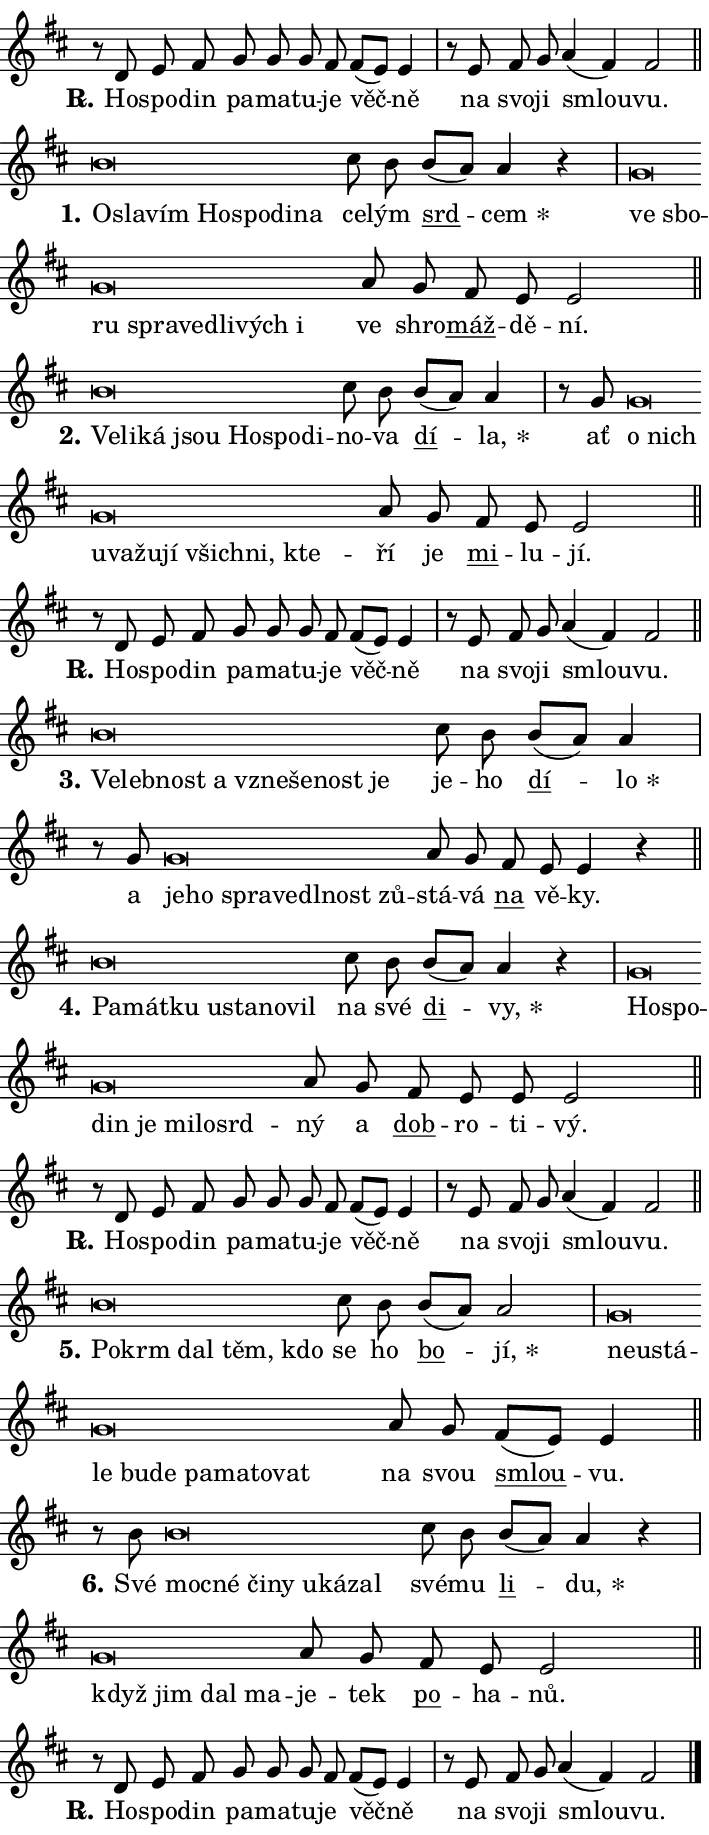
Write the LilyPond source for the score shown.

\version "2.24.0"
\header { tagline = "" }
\paper {
  indent = 0\cm
  top-margin = 0\cm
  right-margin = 0.13\cm % to fit lyric hyphens
  bottom-margin = 0\cm
  left-margin = 0\cm
  paper-width = 12\cm
  page-breaking = #ly:one-page-breaking
  system-system-spacing.basic-distance = #11
  score-system-spacing.basic-distance = #11
  ragged-last = ##f
}


%% Author: Thomas Morley
%% https://lists.gnu.org/archive/html/lilypond-user/2020-05/msg00002.html
#(define (line-position grob)
"Returns position of @var[grob} in current system:
   @code{'start}, if at first time-step
   @code{'end}, if at last time-step
   @code{'middle} otherwise
"
  (let* ((col (ly:item-get-column grob))
         (ln (ly:grob-object col 'left-neighbor))
         (rn (ly:grob-object col 'right-neighbor))
         (col-to-check-left (if (ly:grob? ln) ln col))
         (col-to-check-right (if (ly:grob? rn) rn col))
         (break-dir-left
           (and
             (ly:grob-property col-to-check-left 'non-musical #f)
             (ly:item-break-dir col-to-check-left)))
         (break-dir-right
           (and
             (ly:grob-property col-to-check-right 'non-musical #f)
             (ly:item-break-dir col-to-check-right))))
        (cond ((eqv? 1 break-dir-left) 'start)
              ((eqv? -1 break-dir-right) 'end)
              (else 'middle))))

#(define (tranparent-at-line-position vctor)
  (lambda (grob)
  "Relying on @code{line-position} select the relevant enry from @var{vctor}.
Used to determine transparency,"
    (case (line-position grob)
      ((end) (not (vector-ref vctor 0)))
      ((middle) (not (vector-ref vctor 1)))
      ((start) (not (vector-ref vctor 2))))))

noteHeadBreakVisibility =
#(define-music-function (break-visibility)(vector?)
"Makes @code{NoteHead}s transparent relying on @var{break-visibility}"
#{
  \override NoteHead.transparent =
    #(tranparent-at-line-position break-visibility)
#})

#(define delete-ledgers-for-transparent-note-heads
  (lambda (grob)
    "Reads whether a @code{NoteHead} is transparent.
If so this @code{NoteHead} is removed from @code{'note-heads} from
@var{grob}, which is supposed to be @code{LedgerLineSpanner}.
As a result ledgers are not printed for this @code{NoteHead}"
    (let* ((nhds-array (ly:grob-object grob 'note-heads))
           (nhds-list
             (if (ly:grob-array? nhds-array)
                 (ly:grob-array->list nhds-array)
                 '()))
           ;; Relies on the transparent-property being done before
           ;; Staff.LedgerLineSpanner.after-line-breaking is executed.
           ;; This is fragile ...
           (to-keep
             (remove
               (lambda (nhd)
                 (ly:grob-property nhd 'transparent #f))
               nhds-list)))
      ;; TODO find a better method to iterate over grob-arrays, similiar
      ;; to filter/remove etc for lists
      ;; For now rebuilt from scratch
      (set! (ly:grob-object grob 'note-heads)  '())
      (for-each
        (lambda (nhd)
          (ly:pointer-group-interface::add-grob grob 'note-heads nhd))
        to-keep))))

squashNotes = {
  \override NoteHead.X-extent = #'(-0.2 . 0.2)
  \override NoteHead.Y-extent = #'(-0.75 . 0)
  \override NoteHead.stencil =
    #(lambda (grob)
       (let ((pos (ly:grob-property grob 'staff-position)))
         (begin
           (if (< pos -7) (display "ERROR: Lower brevis then expected\n") (display ""))
           (if (<= pos -6) ly:text-interface::print ly:note-head::print))))
}
unSquashNotes = {
  \revert NoteHead.X-extent
  \revert NoteHead.Y-extent
  \revert NoteHead.stencil
}

hideNotes = \noteHeadBreakVisibility #begin-of-line-visible
unHideNotes = \noteHeadBreakVisibility #all-visible

% work-around for resetting accidentals
% https://lilypond.org/doc/v2.23/Documentation/notation/displaying-rhythms#unmetered-music
cadenzaMeasure = {
  \cadenzaOff
  \partial 1024 s1024
  \cadenzaOn
}

#(define-markup-command (accent layout props text) (markup?)
  "Underline accented syllable"
  (interpret-markup layout props
    #{\markup \override #'(offset . 4.3) \underline { #text }#}))

responsum = \markup \concat {
  "R" \hspace #-1.05 \path #0.1 #'((moveto 0 0.07) (lineto 0.9 0.8)) \hspace #0.05 "."
}

spaceSize = #0.6828661417322834 % exact space size for TeX Gyre Schola

\layout {
  \context {
    \Staff
    \remove "Time_signature_engraver"
    \override LedgerLineSpanner.after-line-breaking = #delete-ledgers-for-transparent-note-heads
  }
  \context {
    \Lyrics {
      \override LyricSpace.minimum-distance = \spaceSize
      \override LyricText.font-name = #"TeX Gyre Schola"
      \override LyricText.font-size = 1
      \override StanzaNumber.font-name = #"TeX Gyre Schola Bold"
      \override StanzaNumber.font-size = 1
    }
  }
  \context {
    \Score 
    \override NoteHead.text =
      #(lambda (grob) 
        (let ((pos (ly:grob-property grob 'staff-position)))
          #{\markup {
            \combine
              \halign #-0.55 \raise #(if (= pos -6) 0 0.5) \override #'(thickness . 2) \draw-line #'(3.2 . 0)
              \musicglyph "noteheads.sM1"
          }#}))
  }
}

% magnetic-lyrics.ily
%
%   written by
%     Jean Abou Samra <jean@abou-samra.fr>
%     Werner Lemberg <wl@gnu.org>
%
%   adapted by
%     Jiri Hon <jiri.hon@gmail.com>
%
% Version 2022-Apr-15

% https://www.mail-archive.com/lilypond-user@gnu.org/msg149350.html

#(define (Left_hyphen_pointer_engraver context)
   "Collect syllable-hyphen-syllable occurrences in lyrics and store
them in properties.  This engraver only looks to the left.  For
example, if the lyrics input is @code{foo -- bar}, it does the
following.

@itemize @bullet
@item
Set the @code{text} property of the @code{LyricHyphen} grob between
@q{foo} and @q{bar} to @code{foo}.

@item
Set the @code{left-hyphen} property of the @code{LyricText} grob with
text @q{foo} to the @code{LyricHyphen} grob between @q{foo} and
@q{bar}.
@end itemize

Use this auxiliary engraver in combination with the
@code{lyric-@/text::@/apply-@/magnetic-@/offset!} hook."
   (let ((hyphen #f)
         (text #f))
     (make-engraver
      (acknowledgers
       ((lyric-syllable-interface engraver grob source-engraver)
        (set! text grob)))
      (end-acknowledgers
       ((lyric-hyphen-interface engraver grob source-engraver)
        ;(when (not (grob::has-interface grob 'lyric-space-interface))
          (set! hyphen grob)));)
      ((stop-translation-timestep engraver)
       (when (and text hyphen)
         (ly:grob-set-object! text 'left-hyphen hyphen))
       (set! text #f)
       (set! hyphen #f)))))

#(define (lyric-text::apply-magnetic-offset! grob)
   "If the space between two syllables is less than the value in
property @code{LyricText@/.details@/.squash-threshold}, move the right
syllable to the left so that it gets concatenated with the left
syllable.

Use this function as a hook for
@code{LyricText@/.after-@/line-@/breaking} if the
@code{Left_@/hyphen_@/pointer_@/engraver} is active."
   (let ((hyphen (ly:grob-object grob 'left-hyphen #f)))
     (when hyphen
       (let ((left-text (ly:spanner-bound hyphen LEFT)))
         (when (grob::has-interface left-text 'lyric-syllable-interface)
           (let* ((common (ly:grob-common-refpoint grob left-text X))
                  (this-x-ext (ly:grob-extent grob common X))
                  (left-x-ext
                   (begin
                     ;; Trigger magnetism for left-text.
                     (ly:grob-property left-text 'after-line-breaking)
                     (ly:grob-extent left-text common X)))
                  ;; `delta` is the gap width between two syllables.
                  (delta (- (interval-start this-x-ext)
                            (interval-end left-x-ext)))
                  (details (ly:grob-property grob 'details))
                  (threshold (assoc-get 'squash-threshold details 0.2)))
             (when (< delta threshold)
               (let* (;; We have to manipulate the input text so that
                      ;; ligatures crossing syllable boundaries are not
                      ;; disabled.  For languages based on the Latin
                      ;; script this is essentially a beautification.
                      ;; However, for non-Western scripts it can be a
                      ;; necessity.
                      (lt (ly:grob-property left-text 'text))
                      (rt (ly:grob-property grob 'text))
                      (is-space (grob::has-interface hyphen 'lyric-space-interface))
                      (space (if is-space " " ""))
                      (extra-delta (if is-space spaceSize 0))
                      ;; Append new syllable.
                      (ltrt-space (if (and (string? lt) (string? rt))
                                (string-append lt space rt)
                                (make-concat-markup (list lt space rt))))
                      ;; Right-align `ltrt` to the right side.
                      (ltrt-space-markup (grob-interpret-markup
                               grob
                               (make-translate-markup
                                (cons (interval-length this-x-ext) 0)
                                (make-right-align-markup ltrt-space)))))
                 (begin
                   ;; Don't print `left-text`.
                   (ly:grob-set-property! left-text 'stencil #f)
                   ;; Set text and stencil (which holds all collected
                   ;; syllables so far) and shift it to the left.
                   (ly:grob-set-property! grob 'text ltrt-space)
                   (ly:grob-set-property! grob 'stencil ltrt-space-markup)
                   (ly:grob-translate-axis! grob (- (- delta extra-delta)) X))))))))))


#(define (lyric-hyphen::displace-bounds-first grob)
   ;; Make very sure this callback isn't triggered too early.
   (let ((left (ly:spanner-bound grob LEFT))
         (right (ly:spanner-bound grob RIGHT)))
     (ly:grob-property left 'after-line-breaking)
     (ly:grob-property right 'after-line-breaking)
     (ly:lyric-hyphen::print grob)))

squashThreshold = #0.4

\layout {
  \context {
    \Lyrics
    \consists #Left_hyphen_pointer_engraver
    \override LyricText.after-line-breaking =
      #lyric-text::apply-magnetic-offset!
    \override LyricHyphen.stencil = #lyric-hyphen::displace-bounds-first
    \override LyricText.details.squash-threshold = \squashThreshold
    \override LyricHyphen.minimum-distance = 0
    \override LyricHyphen.minimum-length = \squashThreshold
  }
}

squashText = \override LyricText.details.squash-threshold = 9999
unSquashText = \override LyricText.details.squash-threshold = \squashThreshold

leftText = \override LyricText.self-alignment-X = #LEFT
unLeftText = \revert LyricText.self-alignment-X

starOffset = #(lambda (grob) 
                (let ((x_offset (ly:self-alignment-interface::aligned-on-x-parent grob)))
                  (if (= x_offset 0) 0 (+ x_offset 1.2))))

star = #(define-music-function (syllable)(string?)
"Append star separator at the end of a syllable"
#{
  \once \override LyricText.X-offset = #starOffset
  \lyricmode { \markup {
    #syllable
    \override #'((font-name . "TeX Gyre Schola Bold")) \hspace #0.2 \lower #0.65 \larger "*"
  } }
#})

starAccent = #(define-music-function (syllable)(string?)
"Append star separator at the end of a syllable and make accent"
#{
  \once \override LyricText.X-offset = #starOffset
  \lyricmode { \markup {
    \accent #syllable
    \override #'((font-name . "TeX Gyre Schola Bold")) \hspace #0.2 \lower #0.65 \larger "*"
  } }
#})

breath = #(define-music-function (syllable)(string?)
"Append breathing indicator at the end of a syllable"
#{
  \lyricmode { \markup { #syllable "+" } }
#})

optionalBreath = #(define-music-function (syllable)(string?)
"Append optional breathing indicator at the end of a syllable"
#{
  \lyricmode { \markup { #syllable "(+)" } }
#})


\score {
    <<
        \new Voice = "melody" { \cadenzaOn \key d \major \relative { r8 d' e fis g g g fis \bar "" fis[( e)] e4 \cadenzaMeasure \bar "|" r8 e fis g \bar "" a4( fis) fis2 \cadenzaMeasure \bar "||" \break } }
        \new Lyrics \lyricsto "melody" { \lyricmode { \set stanza = \responsum
Ho -- spo -- din pa -- ma -- tu -- je věč -- ně na svo -- ji smlou -- vu. } }
    >>
    \layout {}
}

\score {
    <<
        \new Voice = "melody" { \cadenzaOn \key d \major \relative { \squashNotes b'\breve*1/16 \hideNotes \breve*1/16 \bar "" \breve*1/16 \bar "" \breve*1/16 \bar "" \breve*1/16 \bar "" \breve*1/16 \breve*1/16 \bar "" \unHideNotes \unSquashNotes cis8 b \bar "" b[( a)] a4 r \cadenzaMeasure \bar "|" \squashNotes g\breve*1/16 \hideNotes \breve*1/16 \bar "" \breve*1/16 \bar "" \breve*1/16 \bar "" \breve*1/16 \bar "" \breve*1/16 \bar "" \breve*1/16 \breve*1/16 \bar "" \unHideNotes \unSquashNotes a8 g \bar "" fis e e2 \cadenzaMeasure \bar "||" \break } }
        \new Lyrics \lyricsto "melody" { \lyricmode { \set stanza = "1."
\leftText O -- \squashText sla -- vím Ho -- spo -- di -- na \unLeftText \unSquashText ce -- lým \markup \accent srd -- \star cem \leftText ve \squashText sbo -- ru spra -- ve -- dli -- vých i \unLeftText \unSquashText ve shro -- \markup \accent máž -- dě -- ní. } }
    >>
    \layout {}
}

\score {
    <<
        \new Voice = "melody" { \cadenzaOn \key d \major \relative { \squashNotes b'\breve*1/16 \hideNotes \breve*1/16 \bar "" \breve*1/16 \bar "" \breve*1/16 \bar "" \breve*1/16 \bar "" \breve*1/16 \breve*1/16 \bar "" \unHideNotes \unSquashNotes cis8 b \bar "" b[( a)] a4 \cadenzaMeasure \bar "|" r8 g8 \squashNotes g\breve*1/16 \hideNotes \breve*1/16 \bar "" \breve*1/16 \bar "" \breve*1/16 \bar "" \breve*1/16 \bar "" \breve*1/16 \bar "" \breve*1/16 \bar "" \breve*1/16 \breve*1/16 \bar "" \unHideNotes \unSquashNotes a8 g \bar "" fis e e2 \cadenzaMeasure \bar "||" \break } }
        \new Lyrics \lyricsto "melody" { \lyricmode { \set stanza = "2."
\leftText Ve -- \squashText li -- ká jsou Ho -- spo -- di -- \unLeftText \unSquashText no -- va \markup \accent dí -- \star la, ať \leftText o \squashText nich u -- va -- žu -- jí všich -- ni, kte -- \unLeftText \unSquashText ří je \markup \accent mi -- lu -- jí. } }
    >>
    \layout {}
}

\score {
    <<
        \new Voice = "melody" { \cadenzaOn \key d \major \relative { r8 d' e fis g g g fis \bar "" fis[( e)] e4 \cadenzaMeasure \bar "|" r8 e fis g \bar "" a4( fis) fis2 \cadenzaMeasure \bar "||" \break } }
        \new Lyrics \lyricsto "melody" { \lyricmode { \set stanza = \responsum
Ho -- spo -- din pa -- ma -- tu -- je věč -- ně na svo -- ji smlou -- vu. } }
    >>
    \layout {}
}

\score {
    <<
        \new Voice = "melody" { \cadenzaOn \key d \major \relative { \squashNotes b'\breve*1/16 \hideNotes \breve*1/16 \bar "" \breve*1/16 \bar "" \breve*1/16 \bar "" \breve*1/16 \bar "" \breve*1/16 \bar "" \breve*1/16 \breve*1/16 \bar "" \unHideNotes \unSquashNotes cis8 b \bar "" b[( a)] a4 \cadenzaMeasure \bar "|" r8 g8 \squashNotes g\breve*1/16 \hideNotes \breve*1/16 \bar "" \breve*1/16 \bar "" \breve*1/16 \bar "" \breve*1/16 \bar "" \breve*1/16 \breve*1/16 \bar "" \unHideNotes \unSquashNotes a8 g \bar "" fis e e4 r \cadenzaMeasure \bar "||" \break } }
        \new Lyrics \lyricsto "melody" { \lyricmode { \set stanza = "3."
\leftText Ve -- \squashText leb -- nost a vzne -- še -- nost je \unLeftText \unSquashText je -- ho \markup \accent dí -- \star lo a \leftText je -- \squashText ho spra -- ve -- dl -- nost zů -- \unLeftText \unSquashText stá -- vá \markup \accent na vě -- ky. } }
    >>
    \layout {}
}

\score {
    <<
        \new Voice = "melody" { \cadenzaOn \key d \major \relative { \squashNotes b'\breve*1/16 \hideNotes \breve*1/16 \bar "" \breve*1/16 \bar "" \breve*1/16 \bar "" \breve*1/16 \bar "" \breve*1/16 \breve*1/16 \bar "" \unHideNotes \unSquashNotes cis8 b \bar "" b[( a)] a4 r \cadenzaMeasure \bar "|" \squashNotes g\breve*1/16 \hideNotes \breve*1/16 \bar "" \breve*1/16 \bar "" \breve*1/16 \bar "" \breve*1/16 \bar "" \breve*1/16 \breve*1/16 \bar "" \unHideNotes \unSquashNotes a8 g \bar "" fis e e e2 \cadenzaMeasure \bar "||" \break } }
        \new Lyrics \lyricsto "melody" { \lyricmode { \set stanza = "4."
\leftText Pa -- \squashText mát -- ku u -- sta -- no -- vil \unLeftText \unSquashText na své \markup \accent di -- \star vy, \leftText Ho -- \squashText spo -- din je mi -- lo -- srd -- \unLeftText \unSquashText ný a \markup \accent dob -- ro -- ti -- vý. } }
    >>
    \layout {}
}

\score {
    <<
        \new Voice = "melody" { \cadenzaOn \key d \major \relative { r8 d' e fis g g g fis \bar "" fis[( e)] e4 \cadenzaMeasure \bar "|" r8 e fis g \bar "" a4( fis) fis2 \cadenzaMeasure \bar "||" \break } }
        \new Lyrics \lyricsto "melody" { \lyricmode { \set stanza = \responsum
Ho -- spo -- din pa -- ma -- tu -- je věč -- ně na svo -- ji smlou -- vu. } }
    >>
    \layout {}
}

\score {
    <<
        \new Voice = "melody" { \cadenzaOn \key d \major \relative { \squashNotes b'\breve*1/16 \hideNotes \breve*1/16 \bar "" \breve*1/16 \bar "" \breve*1/16 \breve*1/16 \bar "" \unHideNotes \unSquashNotes cis8 b \bar "" b[( a)] a2 \cadenzaMeasure \bar "|" \squashNotes g\breve*1/16 \hideNotes \breve*1/16 \bar "" \breve*1/16 \bar "" \breve*1/16 \bar "" \breve*1/16 \bar "" \breve*1/16 \bar "" \breve*1/16 \bar "" \breve*1/16 \bar "" \breve*1/16 \breve*1/16 \bar "" \unHideNotes \unSquashNotes a8 g \bar "" fis[( e)] e4 \cadenzaMeasure \bar "||" \break } }
        \new Lyrics \lyricsto "melody" { \lyricmode { \set stanza = "5."
\leftText Po -- \squashText krm dal těm, kdo \unLeftText \unSquashText se ho \markup \accent bo -- \star jí, \leftText ne -- \squashText u -- stá -- le bu -- de pa -- ma -- to -- vat \unLeftText \unSquashText na svou \markup \accent smlou -- vu. } }
    >>
    \layout {}
}

\score {
    <<
        \new Voice = "melody" { \cadenzaOn \key d \major \relative { r8 b'8 \squashNotes b\breve*1/16 \hideNotes \breve*1/16 \bar "" \breve*1/16 \bar "" \breve*1/16 \bar "" \breve*1/16 \bar "" \breve*1/16 \breve*1/16 \bar "" \unHideNotes \unSquashNotes cis8 b \bar "" b[( a)] a4 r \cadenzaMeasure \bar "|" \squashNotes g\breve*1/16 \hideNotes \breve*1/16 \bar "" \breve*1/16 \breve*1/16 \bar "" \unHideNotes \unSquashNotes a8 g \bar "" fis e e2 \cadenzaMeasure \bar "||" \break } }
        \new Lyrics \lyricsto "melody" { \lyricmode { \set stanza = "6."
Své \leftText moc -- \squashText né či -- ny u -- ká -- zal \unLeftText \unSquashText své -- mu \markup \accent li -- \star du, \leftText když \squashText jim dal ma -- \unLeftText \unSquashText je -- tek \markup \accent po -- ha -- nů. } }
    >>
    \layout {}
}

\score {
    <<
        \new Voice = "melody" { \cadenzaOn \key d \major \relative { r8 d' e fis g g g fis \bar "" fis[( e)] e4 \cadenzaMeasure \bar "|" r8 e fis g \bar "" a4( fis) fis2 \cadenzaMeasure \bar "||" \break } \bar "|." }
        \new Lyrics \lyricsto "melody" { \lyricmode { \set stanza = \responsum
Ho -- spo -- din pa -- ma -- tu -- je věč -- ně na svo -- ji smlou -- vu. } }
    >>
    \layout {}
}
